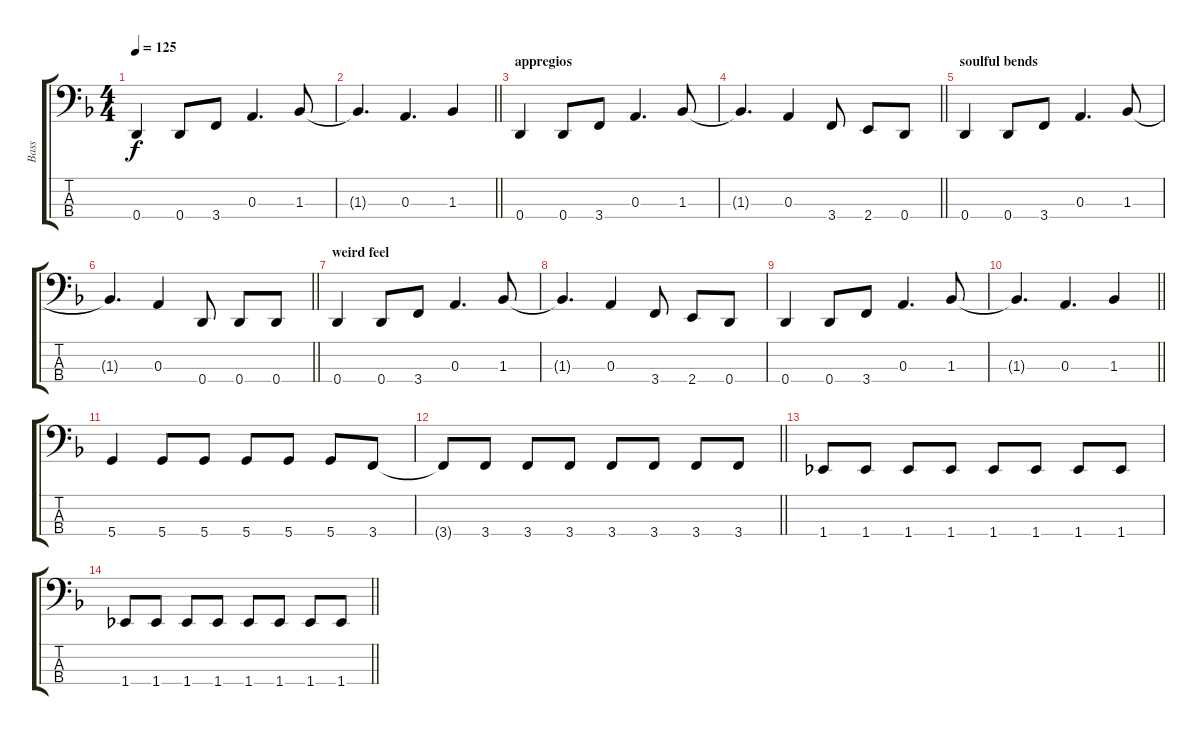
\track ("Bass" "Bass") {instrument electricbassfinger}
\staff {score tabs}
\tuning (G2 D2 A1 D1) {hide}
\ts (4 4)
\tempo 125
\clef f4
\ks f
0.4.4{dy f} 0.4.8 3.4.8 0.3.4{d} 1.3.8 |
\barLineRight lightlight
1.3{t}.4{d} 0.3.4{d} 1.3.4 |
\section ("" "appregios")
0.4.4 0.4.8 3.4.8 0.3.4{d} 1.3.8 |
\barLineRight lightlight
1.3{t}.4{d} 0.3.4 3.4.8 2.4.8 0.4.8 |
\section ("" "soulful bends")
0.4.4 0.4.8 3.4.8 0.3.4{d} 1.3.8 |
\barLineRight lightlight
1.3{t}.4{d} 0.3.4 0.4.8 0.4.8 0.4.8 |
\section ("" "weird feel")
0.4.4 0.4.8 3.4.8 0.3.4{d} 1.3.8 |
1.3{t}.4{d} 0.3.4 3.4.8 2.4.8 0.4.8 |
0.4.4 0.4.8 3.4.8 0.3.4{d} 1.3.8 |
\barLineRight lightlight
1.3{t}.4{d} 0.3.4{d} 1.3.4 |
5.4.4 5.4.8 5.4.8 5.4.8 5.4.8 5.4.8 3.4.8 |
\barLineRight lightlight
3.4{t}.8 3.4.8 3.4.8 3.4.8 3.4.8 3.4.8 3.4.8 3.4.8 |
1.4.8 1.4.8 1.4.8 1.4.8 1.4.8 1.4.8 1.4.8 1.4.8 |
\barLineRight lightlight
1.4.8 1.4.8 1.4.8 1.4.8 1.4.8 1.4.8 1.4.8 1.4.8
